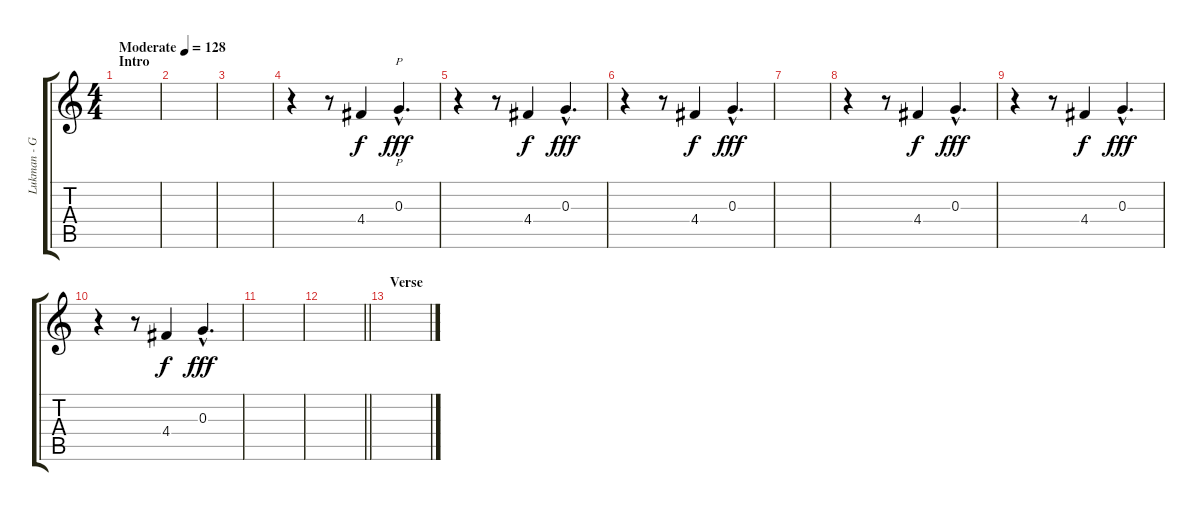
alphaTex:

\track ("Lukman - Guitar 2" "Lukman - G") {instrument overdrivenguitar}
\staff {score tabs}
\tuning (E4 B3 G3 D3 A2 E2) {hide}
\ts (4 4)
\section ("" "Intro")
\tempo (128 "Moderate")
\clef g2
\ks c
|
|
|
r.4 r.8 4.4.4 0.3{hac}.4{p d dy fff} |
r.4 r.8 4.4.4{dy f} 0.3{hac}.4{d dy fff} |
r.4 r.8 4.4.4{dy f} 0.3{hac}.4{d dy fff} |
|
r.4 r.8 4.4.4{dy f} 0.3{hac}.4{d dy fff} |
r.4 r.8 4.4.4{dy f} 0.3{hac}.4{d dy fff} |
r.4 r.8 4.4.4{dy f} 0.3{hac}.4{d dy fff} |
|
\barLineRight lightlight
|
\section ("" "Verse")
